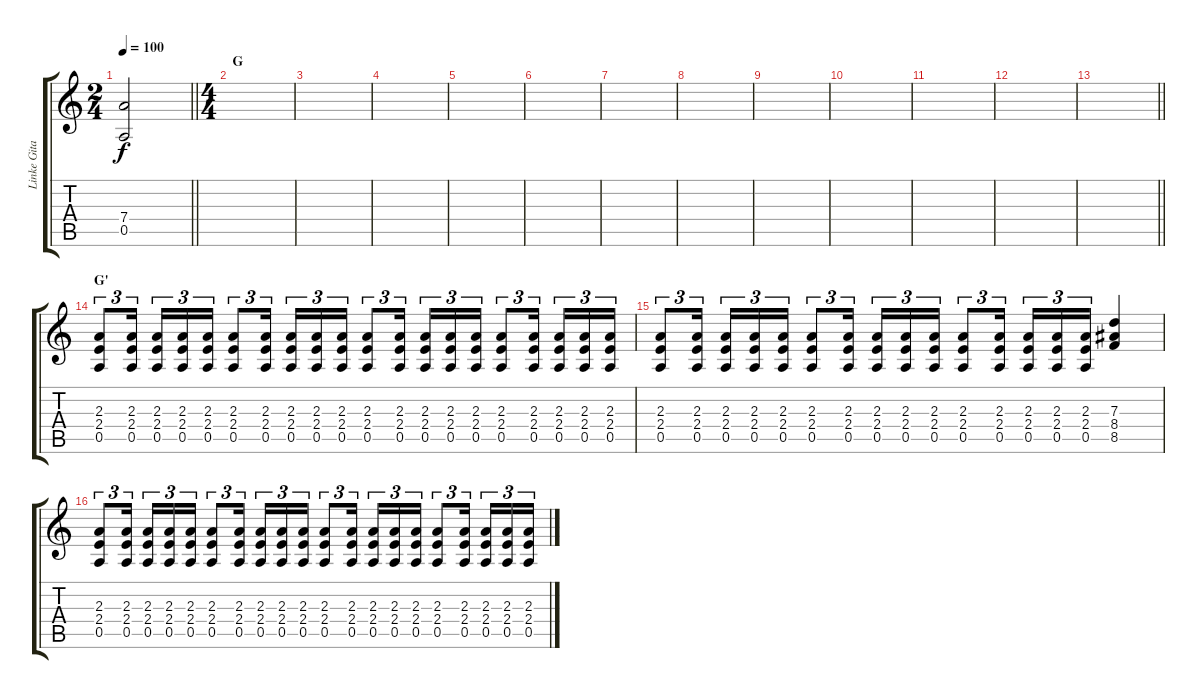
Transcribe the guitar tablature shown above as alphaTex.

\track ("Linke Gitarre" "Linke Gita") {instrument distortionguitar}
\staff {score tabs}
\tuning (E4 B3 G3 D3 A2 E2) {hide}
\ts (2 4)
\tempo 100
\clef g2
\barLineRight lightlight
\ks c
(7.4 0.5).2{dy f} |
\ts (4 4)
\section ("" "G")
|
|
|
|
|
|
|
|
|
|
|
\barLineRight lightlight
|
\section ("" "G'")
(2.3 2.4 0.5).8{tu (3 2)} (2.3 2.4 0.5).16{tu (3 2) beam splitsecondary} (2.3 2.4 0.5).16{tu (3 2)} (2.3 2.4 0.5).16{tu (3 2)} (2.3 2.4 0.5).16{tu (3 2)} (2.3 2.4 0.5).8{tu (3 2)} (2.3 2.4 0.5).16{tu (3 2) beam splitsecondary} (2.3 2.4 0.5).16{tu (3 2)} (2.3 2.4 0.5).16{tu (3 2)} (2.3 2.4 0.5).16{tu (3 2)} (2.3 2.4 0.5).8{tu (3 2)} (2.3 2.4 0.5).16{tu (3 2) beam splitsecondary} (2.3 2.4 0.5).16{tu (3 2)} (2.3 2.4 0.5).16{tu (3 2)} (2.3 2.4 0.5).16{tu (3 2)} (2.3 2.4 0.5).8{tu (3 2)} (2.3 2.4 0.5).16{tu (3 2) beam splitsecondary} (2.3 2.4 0.5).16{tu (3 2)} (2.3 2.4 0.5).16{tu (3 2)} (2.3 2.4 0.5).16{tu (3 2)} |
(2.3 2.4 0.5).8{tu (3 2)} (2.3 2.4 0.5).16{tu (3 2) beam splitsecondary} (2.3 2.4 0.5).16{tu (3 2)} (2.3 2.4 0.5).16{tu (3 2)} (2.3 2.4 0.5).16{tu (3 2)} (2.3 2.4 0.5).8{tu (3 2)} (2.3 2.4 0.5).16{tu (3 2) beam splitsecondary} (2.3 2.4 0.5).16{tu (3 2)} (2.3 2.4 0.5).16{tu (3 2)} (2.3 2.4 0.5).16{tu (3 2)} (2.3 2.4 0.5).8{tu (3 2)} (2.3 2.4 0.5).16{tu (3 2) beam splitsecondary} (2.3 2.4 0.5).16{tu (3 2)} (2.3 2.4 0.5).16{tu (3 2)} (2.3 2.4 0.5).16{tu (3 2)} (7.3 8.4 8.5).4 |
(2.3 2.4 0.5).8{tu (3 2)} (2.3 2.4 0.5).16{tu (3 2) beam splitsecondary} (2.3 2.4 0.5).16{tu (3 2)} (2.3 2.4 0.5).16{tu (3 2)} (2.3 2.4 0.5).16{tu (3 2)} (2.3 2.4 0.5).8{tu (3 2)} (2.3 2.4 0.5).16{tu (3 2) beam splitsecondary} (2.3 2.4 0.5).16{tu (3 2)} (2.3 2.4 0.5).16{tu (3 2)} (2.3 2.4 0.5).16{tu (3 2)} (2.3 2.4 0.5).8{tu (3 2)} (2.3 2.4 0.5).16{tu (3 2) beam splitsecondary} (2.3 2.4 0.5).16{tu (3 2)} (2.3 2.4 0.5).16{tu (3 2)} (2.3 2.4 0.5).16{tu (3 2)} (2.3 2.4 0.5).8{tu (3 2)} (2.3 2.4 0.5).16{tu (3 2) beam splitsecondary} (2.3 2.4 0.5).16{tu (3 2)} (2.3 2.4 0.5).16{tu (3 2)} (2.3 2.4 0.5).16{tu (3 2)}
